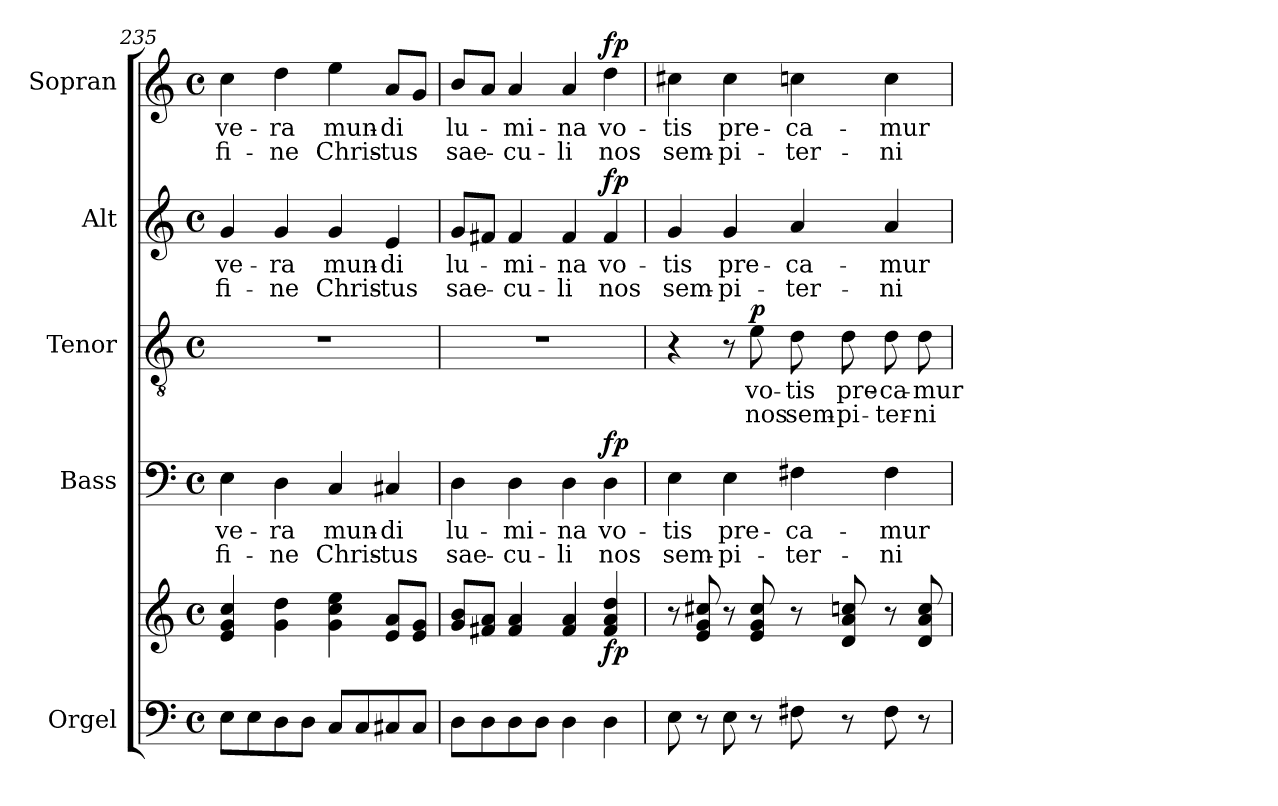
**kern	**kern	**dynam	**kern	**text	**text	**dynam	**kern	**text	**text	**dynam	**kern	**text	**text	**dynam	**kern	**text	**text	**dynam
*part5	*part5	*part5	*part4	*part4	*part4	*part4	*part3	*part3	*part3	*part3	*part2	*part2	*part2	*part2	*part1	*part1	*part1	*part1
*staff6	*staff5	*staff5/6	*staff4	*staff4	*staff4	*staff4	*staff3	*staff3	*staff3	*staff3	*staff2	*staff2	*staff2	*staff2	*staff1	*staff1	*staff1	*staff1
*I"Orgel	*	*	*I"Bass	*	*	*	*I"Tenor	*	*	*	*I"Alt	*	*	*	*I"Sopran	*	*	*
*I'Org.	*	*	*I'B.	*	*	*	*I'T.	*	*	*	*I'A.	*	*	*	*I'S.	*	*	*
*clefF4	*clefG2	*	*clefF4	*	*	*	*clefGv2	*	*	*	*clefG2	*	*	*	*clefG2	*	*	*
*k[]	*k[]	*	*k[]	*	*	*	*k[]	*	*	*	*k[]	*	*	*	*k[]	*	*	*
*C:	*C:	*	*C:	*	*	*	*C:	*	*	*	*C:	*	*	*	*C:	*	*	*
*M4/4	*M4/4	*	*M4/4	*	*	*	*M4/4	*	*	*	*M4/4	*	*	*	*M4/4	*	*	*
*met(c)	*met(c)	*	*met(c)	*	*	*	*met(c)	*	*	*	*met(c)	*	*	*	*met(c)	*	*	*
=235	=235	=235	=235	=235	=235	=235	=235	=235	=235	=235	=235	=235	=235	=235	=235	=235	=235	=235
!	!	!	!	!LO:LY:b	!LO:LY:b	!	!	!	!	!	!	!LO:LY:b	!LO:LY:b	!	!	!LO:LY:b	!LO:LY:b	!
8E\L	4e/ 4g/ 4cc/	.	4E\	ve-	fi-	.	1r	.	.	.	4g/	ve-	fi-	.	4cc\	ve-	fi-	.
8E\	.	.	.	.	.	.	.	.	.	.	.	.	.	.	.	.	.	.
!	!	!	!	!LO:LY:b	!LO:LY:b	!	!	!	!	!	!	!LO:LY:b	!LO:LY:b	!	!	!LO:LY:b	!LO:LY:b	!
8D\	4g\ 4dd\	.	4D\	-ra	-ne	.	.	.	.	.	4g/	-ra	-ne	.	4dd\	-ra	-ne	.
8D\J	.	.	.	.	.	.	.	.	.	.	.	.	.	.	.	.	.	.
!	!	!	!	!LO:LY:b	!LO:LY:b	!	!	!	!	!	!	!LO:LY:b	!LO:LY:b	!	!	!LO:LY:b	!LO:LY:b	!
8C/L	4g\ 4cc\ 4ee\	.	4C/	mun-	Chris-	.	.	.	.	.	4g/	mun-	Chris-	.	4ee\	mun-	Chris-	.
8C/	.	.	.	.	.	.	.	.	.	.	.	.	.	.	.	.	.	.
!	!	!	!	!LO:LY:b	!LO:LY:b	!	!	!	!	!	!	!LO:LY:b	!LO:LY:b	!	!	!LO:LY:b	!LO:LY:b	!
8C#X/	8e/ 8a/L	.	4C#X/	-di	-tus	.	.	.	.	.	4e/	-di	-tus	.	8a/L	-di	-tus	.
8C#/J	8e/ 8g/J	.	.	.	.	.	.	.	.	.	.	.	.	.	8g/J	.	.	.
=236	=236	=236	=236	=236	=236	=236	=236	=236	=236	=236	=236	=236	=236	=236	=236	=236	=236	=236
!	!	!	!	!LO:LY:b	!LO:LY:b	!	!	!	!	!	!	!LO:LY:b	!LO:LY:b	!	!	!LO:LY:b	!LO:LY:b	!
8D\L	8g/ 8b/L	.	4D\	lu-	sae-	.	1r	.	.	.	8g/L	lu-	sae-	.	8b/L	lu-	sae-	.
8D\	8f#X/ 8a/J	.	.	.	.	.	.	.	.	.	8f#X/J	.	.	.	8a/J	.	.	.
!	!	!	!	!LO:LY:b	!LO:LY:b	!	!	!	!	!	!	!LO:LY:b	!LO:LY:b	!	!	!LO:LY:b	!LO:LY:b	!
8D\	4f#/ 4a/	.	4D\	-mi-	-cu-	.	.	.	.	.	4f#/	-mi-	-cu-	.	4a/	-mi-	-cu-	.
8D\J	.	.	.	.	.	.	.	.	.	.	.	.	.	.	.	.	.	.
!	!	!	!	!LO:LY:b	!LO:LY:b	!	!	!	!	!	!	!LO:LY:b	!LO:LY:b	!	!	!LO:LY:b	!LO:LY:b	!
4D\	4f#/ 4a/	.	4D\	-na	-li	.	.	.	.	.	4f#/	-na	-li	.	4a/	-na	-li	.
!	!	!LO:DY:b	!	!LO:LY:b	!LO:LY:b	!LO:DY:a	!	!	!	!	!	!LO:LY:b	!LO:LY:b	!LO:DY:a	!	!LO:LY:b	!LO:LY:b	!LO:DY:a
4D\	4f#/ 4a/ 4dd/	fp	4D\	vo-	nos	fp	.	.	.	.	4f#/	vo-	nos	fp	4dd\	vo-	nos	fp
=237	=237	=237	=237	=237	=237	=237	=237	=237	=237	=237	=237	=237	=237	=237	=237	=237	=237	=237
!	!	!	!	!LO:LY:b	!LO:LY:b	!	!	!	!	!	!	!LO:LY:b	!LO:LY:b	!	!	!LO:LY:b	!LO:LY:b	!
8E\	8r	.	4E\	-tis	sem-	.	4r	.	.	.	4g/	-tis	sem-	.	4cc#X\	-tis	sem-	.
8r	8e/ 8g/ 8cc#X/	.	.	.	.	.	.	.	.	.	.	.	.	.	.	.	.	.
!	!	!	!	!LO:LY:b	!LO:LY:b	!	!	!	!	!	!	!LO:LY:b	!LO:LY:b	!	!	!LO:LY:b	!LO:LY:b	!
8E\	8r	.	4E\	pre-	-pi-	.	8r	.	.	.	4g/	pre-	-pi-	.	4cc#\	pre-	-pi-	.
!	!	!	!	!	!	!	!	!LO:LY:b	!LO:LY:b	!LO:DY:a	!	!	!	!	!	!	!	!
8r	8e/ 8g/ 8cc#/	.	.	.	.	.	8e\	vo-	nos	p	.	.	.	.	.	.	.	.
!	!	!	!	!LO:LY:b	!LO:LY:b	!	!	!LO:LY:b	!LO:LY:b	!	!	!LO:LY:b	!LO:LY:b	!	!	!LO:LY:b	!LO:LY:b	!
8F#X\	8r	.	4F#X\	-ca-	-ter-	.	8d\	-tis	sem-	.	4a/	-ca-	-ter-	.	4ccn\	-ca-	-ter-	.
!	!	!	!	!	!	!	!	!LO:LY:b	!LO:LY:b	!	!	!	!	!	!	!	!	!
8r	8d/ 8a/ 8ccn/	.	.	.	.	.	8d\	pre-	-pi-	.	.	.	.	.	.	.	.	.
!	!	!	!	!LO:LY:b	!LO:LY:b	!	!	!LO:LY:b	!LO:LY:b	!	!	!LO:LY:b	!LO:LY:b	!	!	!LO:LY:b	!LO:LY:b	!
8F#\	8r	.	4F#\	-mur	-ni	.	8d\	-ca-	-ter-	.	4a/	-mur	-ni	.	4cc\	-mur	-ni	.
!	!	!	!	!	!	!	!	!LO:LY:b	!LO:LY:b	!	!	!	!	!	!	!	!	!
8r	8d/ 8a/ 8cc/	.	.	.	.	.	8d\	-mur	-ni	.	.	.	.	.	.	.	.	.
=	=	=	=	=	=	=	=	=	=	=	=	=	=	=	=	=	=	=
*-	*-	*-	*-	*-	*-	*-	*-	*-	*-	*-	*-	*-	*-	*-	*-	*-	*-	*-
